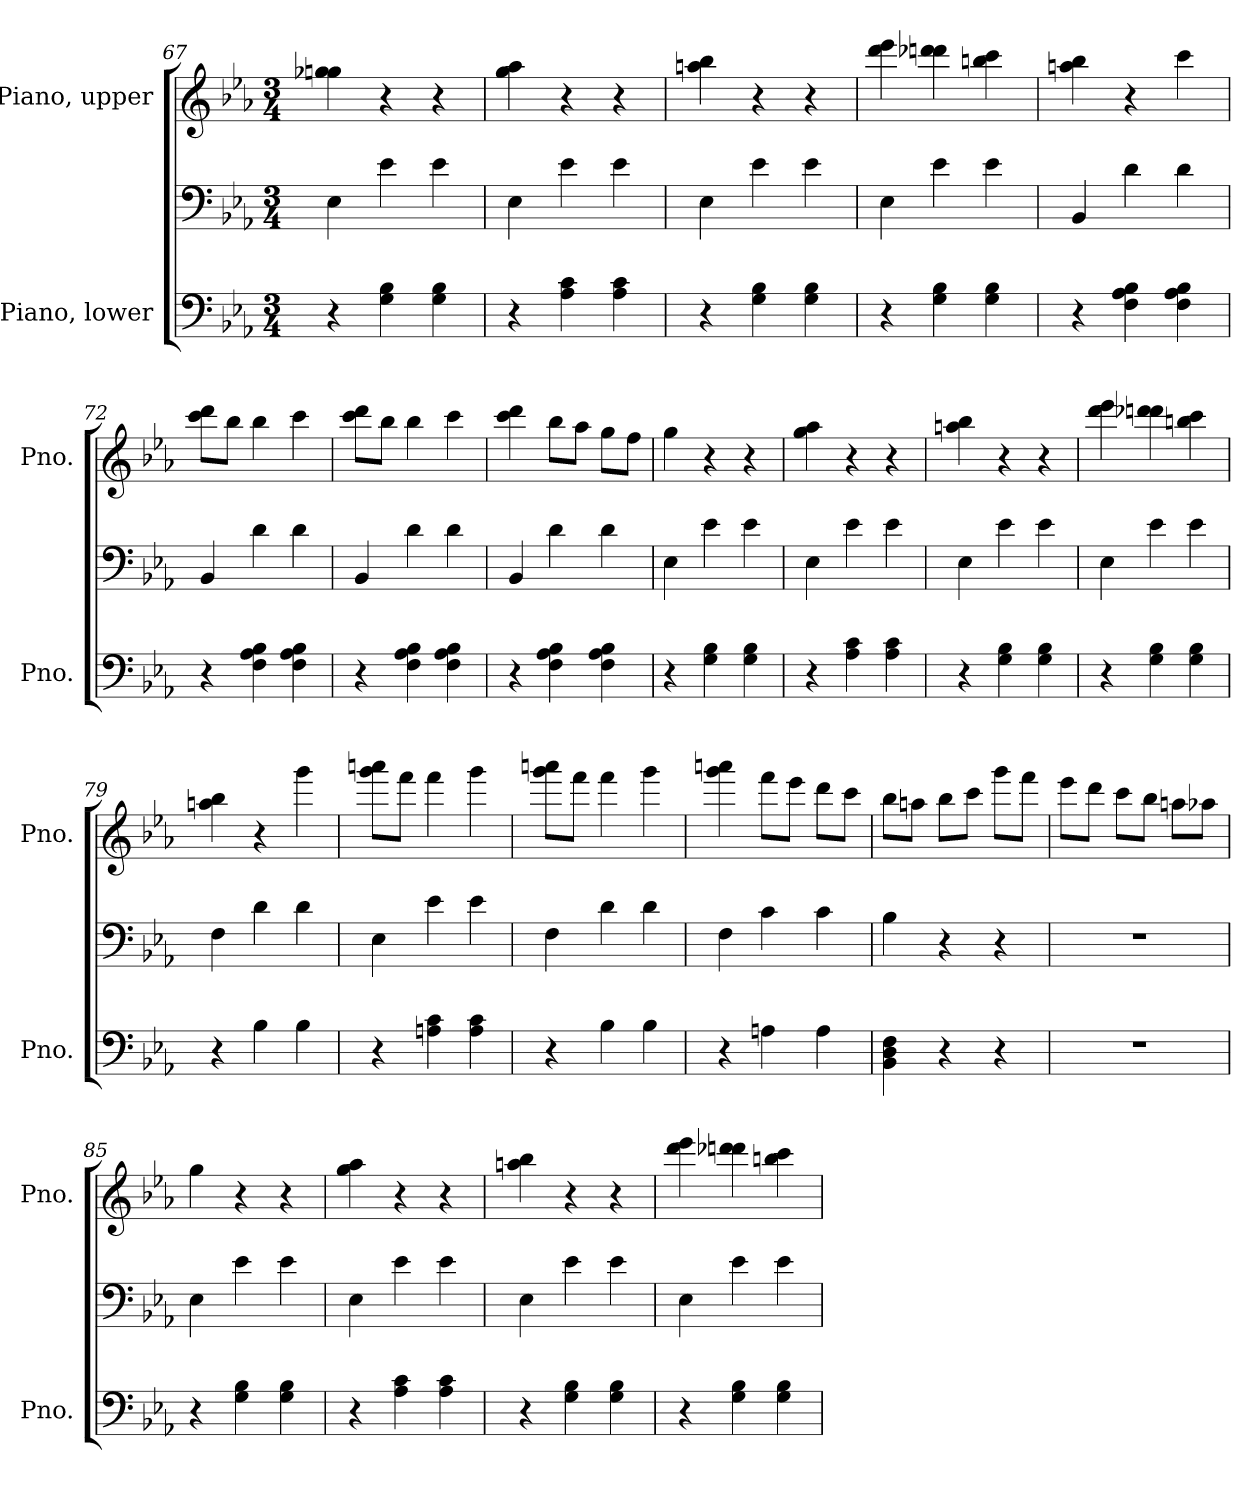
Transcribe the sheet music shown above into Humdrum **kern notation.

**kern	**kern	**kern
*part2	*part2	*part1
*staff3	*staff2	*staff1
*I"Piano, lower	*	*I"Piano, upper
*I'Pno.	*	*I'Pno.
*clefF4	*clefF4	*clefG2
*k[b-e-a-]	*k[b-e-a-]	*k[b-e-a-]
*M3/4	*M3/4	*M3/4
=67	=67	=67
4r	4E-\	4gg-X\ 4ggn\
4G\ 4B-\	4e-\	4r
4G\ 4B-\	4e-\	4r
=68	=68	=68
4r	4E-\	4gg\ 4aa-\
4A-\ 4c\	4e-\	4r
4A-\ 4c\	4e-\	4r
=69	=69	=69
4r	4E-\	4aan\ 4bb-\
4G\ 4B-\	4e-\	4r
4G\ 4B-\	4e-\	4r
=70	=70	=70
4r	4E-\	4ddd\ 4eee-\
4G\ 4B-\	4e-\	4ddd-X\ 4dddn\
4G\ 4B-\	4e-\	4bbn\ 4ccc\
!!LO:LB:g=z
=71	=71	=71
4r	4BB-/	4aan\ 4bb-\
4F\ 4A-\ 4B-\	4d\	4r
4F\ 4A-\ 4B-\	4d\	4ccc\
=72	=72	=72
4r	4BB-/	8ccc\ 8ddd\L
.	.	8bb-\J
4F\ 4A-\ 4B-\	4d\	4bb-\
4F\ 4A-\ 4B-\	4d\	4ccc\
=73	=73	=73
4r	4BB-/	8ccc\ 8ddd\L
.	.	8bb-\J
4F\ 4A-\ 4B-\	4d\	4bb-\
4F\ 4A-\ 4B-\	4d\	4ccc\
=74	=74	=74
4r	4BB-/	4ccc\ 4ddd\
4F\ 4A-\ 4B-\	4d\	8bb-\L
.	.	8aa-\J
4F\ 4A-\ 4B-\	4d\	8gg\L
.	.	8ff\J
=75	=75	=75
4r	4E-\	4gg\
4G\ 4B-\	4e-\	4r
4G\ 4B-\	4e-\	4r
=76	=76	=76
4r	4E-\	4gg\ 4aa-\
4A-\ 4c\	4e-\	4r
4A-\ 4c\	4e-\	4r
=77	=77	=77
4r	4E-\	4aan\ 4bb-\
4G\ 4B-\	4e-\	4r
4G\ 4B-\	4e-\	4r
!!LO:PB:g=z
=78	=78	=78
4r	4E-\	4ddd\ 4eee-\
4G\ 4B-\	4e-\	4ddd-X\ 4dddn\
4G\ 4B-\	4e-\	4bbn\ 4ccc\
=79	=79	=79
4r	4F\	4aan\ 4bb-\
4B-\	4d\	4r
4B-\	4d\	4ggg\
=80	=80	=80
4r	4E-\	8ggg\ 8aaan\L
.	.	8fff\J
4An\ 4c\	4e-\	4fff\
4A\ 4c\	4e-\	4ggg\
=81	=81	=81
4r	4F\	8ggg\ 8aaan\L
.	.	8fff\J
4B-\	4d\	4fff\
4B-\	4d\	4ggg\
=82	=82	=82
4r	4F\	4ggg\ 4aaan\
4An\	4c\	8fff\L
.	.	8eee-\J
4A\	4c\	8ddd\L
.	.	8ccc\J
!!LO:LB:g=z
=83	=83	=83
4BB-\ 4D\ 4F\	4B-\	8bb-\L
.	.	8aan\J
4r	4r	8bb-\L
.	.	8ccc\J
4r	4r	8ggg\L
.	.	8fff\J
=84	=84	=84
2.r	2.r	8eee-\L
.	.	8ddd\J
.	.	8ccc\L
.	.	8bb-\J
.	.	8aan\L
.	.	8aa-X\J
=85	=85	=85
4r	4E-\	4gg\
4G\ 4B-\	4e-\	4r
4G\ 4B-\	4e-\	4r
=86	=86	=86
4r	4E-\	4gg\ 4aa-\
4A-\ 4c\	4e-\	4r
4A-\ 4c\	4e-\	4r
=87	=87	=87
4r	4E-\	4aan\ 4bb-\
4G\ 4B-\	4e-\	4r
4G\ 4B-\	4e-\	4r
=88	=88	=88
4r	4E-\	4ddd\ 4eee-\
4G\ 4B-\	4e-\	4ddd-X\ 4dddn\
4G\ 4B-\	4e-\	4bbn\ 4ccc\
=	=	=
*-	*-	*-
